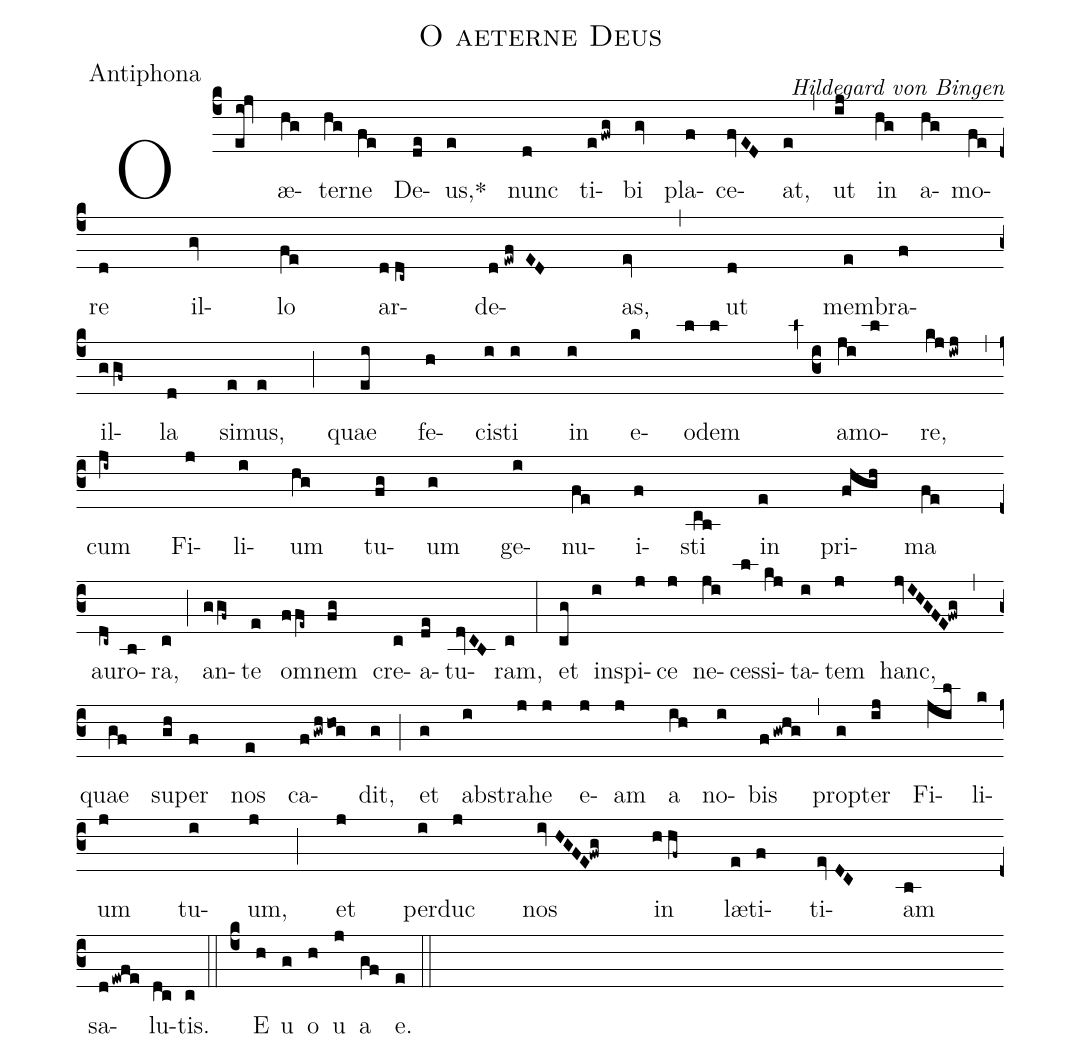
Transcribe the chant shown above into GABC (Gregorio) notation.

name:O aeterne Deus;
office-part:Antiphona;
commentary:Hildegard von Bingen;
%%
(c4)O(ei!jv) <sp>ae</sp>(hg)ter(hg)ne(fe) De(de)us,*(e) nunc(d) ti(efwg)bi(gv) pla(f)ce(fvED)at,(e) (,)
ut(ij) in(hg) a(hg)mo(fe)re(d) il(gv)lo(fe) ar(d/dc~)de(d/ewfED)as,(ev) (,)
ut(d) mem(e)bra(f)(z) il(g/gf~)la(d) si(e)mus,(e) (;) quae(ei) fe(h)ci(i)sti(i) in(i) e(k)o(l)dem(l)
(z0c3)a(ji)mo(l)re,(kj!/iwj) (,) (z)
cum(ji~) Fi(j)li(i)um(hg) tu(fg)um(g) ge(i)nu(fe)i(f)sti(cb) in(e) pri(fhgh)ma(fe) (z) au(dc~)ro(b)ra,(c) (;)
an(ggf~)te(e) om(ffe~)nem(fg) cre(c)a(de)tu(dvCB)ram,(c) (:) et(cg) in(i)spi(j)ce(j) ne(ji)ces(l)si(kj)ta(i)tem(j) hanc,(jvIHGFE!fwg) (,) quae(gf) su(gh)per(f) nos(e) ca(fgwhhog)dit,(g) (;) et(g) ab(i)stra(j)he(j) e(j)am(j) a(ih) no(i)bis(fgwhg) (,) prop(g)ter(ij) Fi(jil/)li(k)um(j) tu(i)um,(j) (;) et(j) per(i)duc(j) nos(ivHGFE!fwg) in(hhf~) l<sp>ae</sp>(e)ti(f)ti(evDC)am(b) (z) sa(dewfe)lu(dc)tis.(c) (::) (c4)
E(h) u(g) o(h) u(j) a(gf) e.(e) (::)
